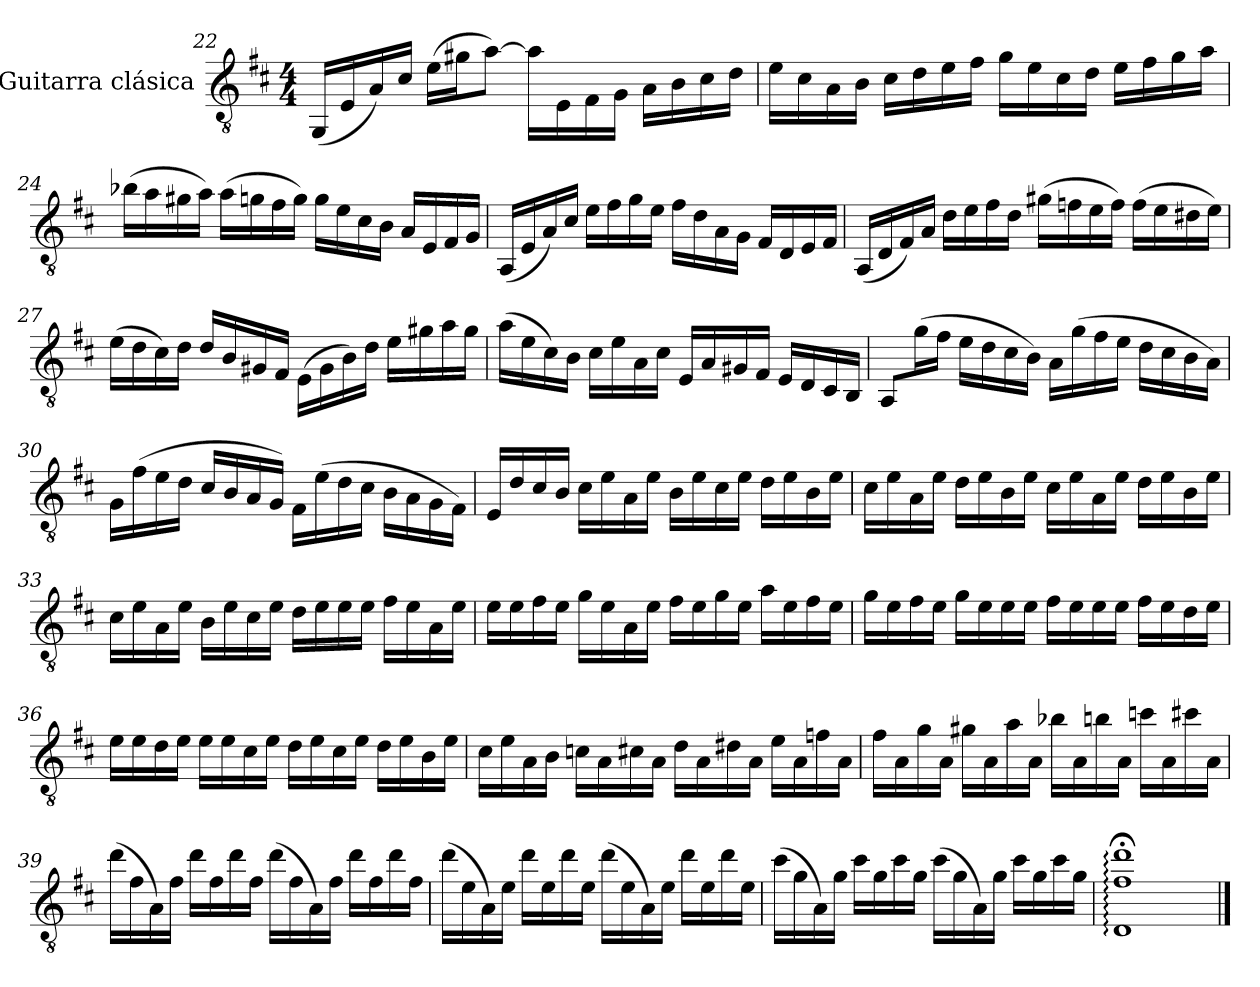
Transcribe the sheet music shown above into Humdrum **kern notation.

**kern
*part1
*staff1
*I"Guitarra clásica
*I'Guit.
*clefGv2
*k[f#c#]
*M4/4
=22
(16GG/LL
16E/
16A/)
16c#/JJ
(16e\LL
16g#X\J
[8a\J)
16a\LL]
16E\
16F#\
16G\JJ
16A\LL
16B\
16c#\
16d\JJ
=23
16e\LL
16c#\
16A\
16B\JJ
16c#\LL
16d\
16e\
16f#\JJ
16g\LL
16e\
16c#\
16d\JJ
16e\LL
16f#\
16g\
16a\JJ
!!LO:LB:g=z
=24
(16b-X\LL
16a\
16g#X\
16a\JJ)
(16a\LL
16gn\
16f#\
16g\JJ)
16g\LL
16e\
16c#\
16B\JJ
16A/LL
16E/
16F#/
16G/JJ
=25
(16AA/LL
16E/
16A/)
16c#/JJ
16e\LL
16f#\
16g\
16e\JJ
16f#\LL
16d\
16A\
16G\JJ
16F#/LL
16D/
16E/
16F#/JJ
=26
(16AA/LL
16D/
16F#/)
16A/JJ
16d\LL
16e\
16f#\
16d\JJ
(16g#X\LL
16fn\
16e\
16f\JJ)
(16f\LL
16e\
16d#X\
16e\JJ)
!!LO:LB:g=z
=27
(16e\LL
16d\
16c#\)
16d\JJ
16d/LL
16B/
16G#X/
16F#/JJ
(16E\LL
16G#\
16B\)
16d\JJ
16e\LL
16g#X\
16a\
16g#\JJ
=28
(16a\LL
16e\
16c#\)
16B\JJ
16c#\LL
16e\
16A\
16c#\JJ
16E/LL
16A/
16G#X/
16F#/JJ
16E/LL
16D/
16C#/
16BB/JJ
=29
8AA/L
(16g\L
16f#\JJ
16e\LL
16d\
16c#\
16B\JJ)
16A\LL
(16g\
16f#\
16e\JJ
16d\LL
16c#\
16B\
16A\JJ)
!!LO:LB:g=z
=30
16G\LL
(16f#\
16e\
16d\JJ
16c#/LL
16B/
16A/
16G/JJ)
16F#\LL
(16e\
16d\
16c#\JJ
16B\LL
16A\
16G\
16F#\JJ)
=31
16E/LL
16d/
16c#/
16B/JJ
16c#\LL
16e\
16A\
16e\JJ
16B\LL
16e\
16c#\
16e\JJ
16d\LL
16e\
16B\
16e\JJ
=32
16c#\LL
16e\
16A\
16e\JJ
16d\LL
16e\
16B\
16e\JJ
16c#\LL
16e\
16A\
16e\JJ
16d\LL
16e\
16B\
16e\JJ
!!LO:LB:g=z
=33
16c#\LL
16e\
16A\
16e\JJ
16B\LL
16e\
16c#\
16e\JJ
16d\LL
16e\
16e\
16e\JJ
16f#\LL
16e\
16A\
16e\JJ
=34
16e\LL
16e\
16f#\
16e\JJ
16g\LL
16e\
16A\
16e\JJ
16f#\LL
16e\
16g\
16e\JJ
16a\LL
16e\
16f#\
16e\JJ
=35
16g\LL
16e\
16f#\
16e\JJ
16g\LL
16e\
16e\
16e\JJ
16f#\LL
16e\
16e\
16e\JJ
16f#\LL
16e\
16d\
16e\JJ
!!LO:PB:g=z
=36
16e\LL
16e\
16d\
16e\JJ
16e\LL
16e\
16c#\
16e\JJ
16d\LL
16e\
16c#\
16e\JJ
16d\LL
16e\
16B\
16e\JJ
=37
16c#\LL
16e\
16A\
16B\JJ
16cn\LL
16A\
16c#X\
16A\JJ
16d\LL
16A\
16d#X\
16A\JJ
16e\LL
16A\
16fn\
16A\JJ
=38
16f#\LL
16A\
16g\
16A\JJ
16g#X\LL
16A\
16a\
16A\JJ
16b-X\LL
16A\
16bn\
16A\JJ
16ccn\LL
16A\
16cc#X\
16A\JJ
!!LO:LB:g=z
=39
(16dd\LL
16f#\
16A\)
16f#\JJ
16dd\LL
16f#\
16dd\
16f#\JJ
(16dd\LL
16f#\
16A\)
16f#\JJ
16dd\LL
16f#\
16dd\
16f#\JJ
=40
(16dd\LL
16e\
16A\)
16e\JJ
16dd\LL
16e\
16dd\
16e\JJ
(16dd\LL
16e\
16A\)
16e\JJ
16dd\LL
16e\
16dd\
16e\JJ
=41
(16cc#\LL
16g\
16A\)
16g\JJ
16cc#\LL
16g\
16cc#\
16g\JJ
(16cc#\LL
16g\
16A\)
16g\JJ
16cc#\LL
16g\
16cc#\
16g\JJ
=42
1D;<: 1f#;<: 1dd;<:
==
*-
